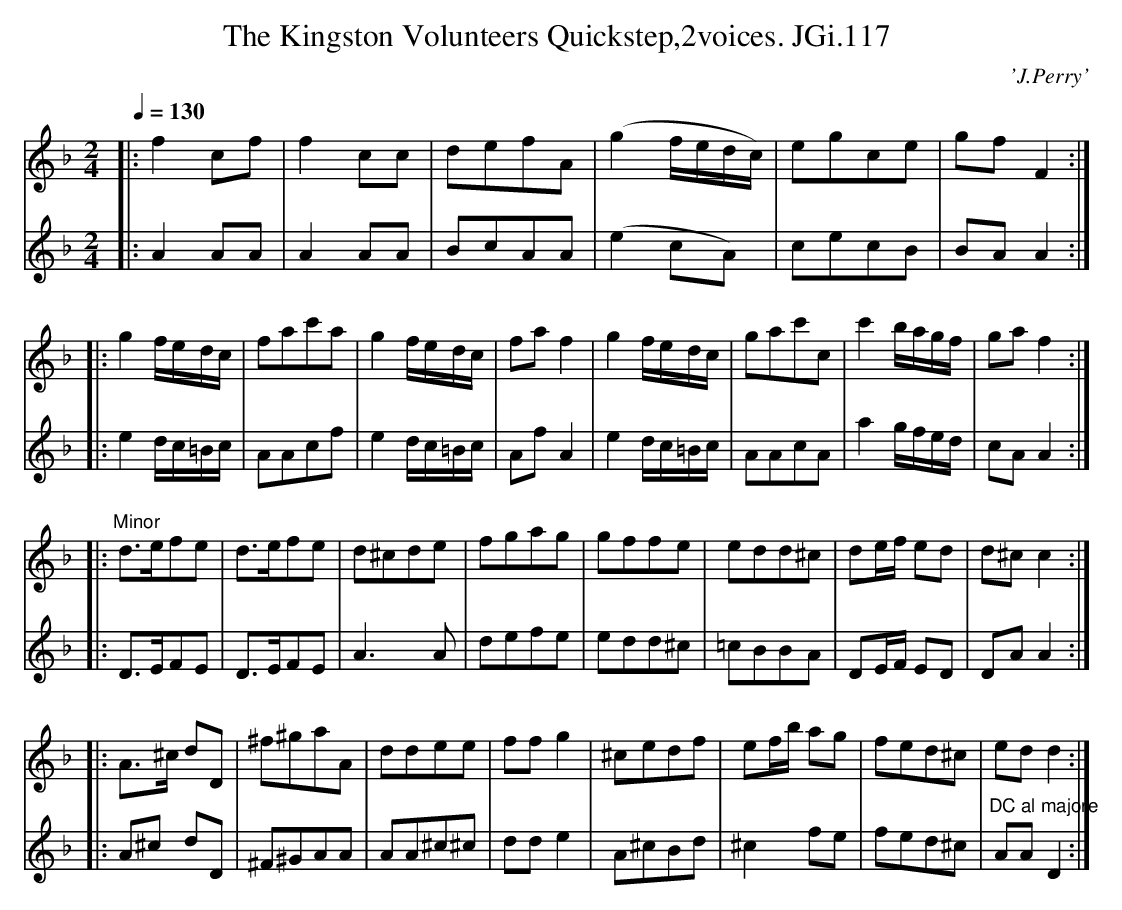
X:1
T:Kingston Volunteers Quickstep,2voices. JGi.117, The
M:2/4
L:1/8
Q:1/4=130
C:'J.Perry'
K:F
[V:1]|:f2cf|f2cc|defA|(g2f/e/d/c/)|egce|gfF2:|
[V:2]|:A2AA|A2AA|BcAA|(e2cA)|cecB|BAA2:|
[V:1]|:g2f/e/d/c/|fac'a|g2f/e/d/c/|faf2|g2f/e/d/c/|gac'c|c'2b/a/g/f/|gaf2:|
[V:2]|:e2d/c/=B/c/|AAcf|e2d/c/=B/c/|AfA2|e2d/c/=B/c/|AAcA|a2g/f/e/d/|cAA2:|
[V:1]|:"Minor"d>efe|d>efe|d^cde|fgag|gffe|edd^c|de/f/ ed|d^c c2:|
[V:2]|:D>EFE|D>EFE|A3A|defe|edd^c|=cBBA|DE/F/ ED|DAA2:|
[V:1]|:A>^c dD|^f^gaA|ddee|ffg2|^cedf|ef/b/ ag|fed^c|edd2:|
[V:2]|:A^c dD|^F^GAA|AA^c^c|dde2|A^cBd|^c2fe|fed^c|"DC al majore"AAD2:|
